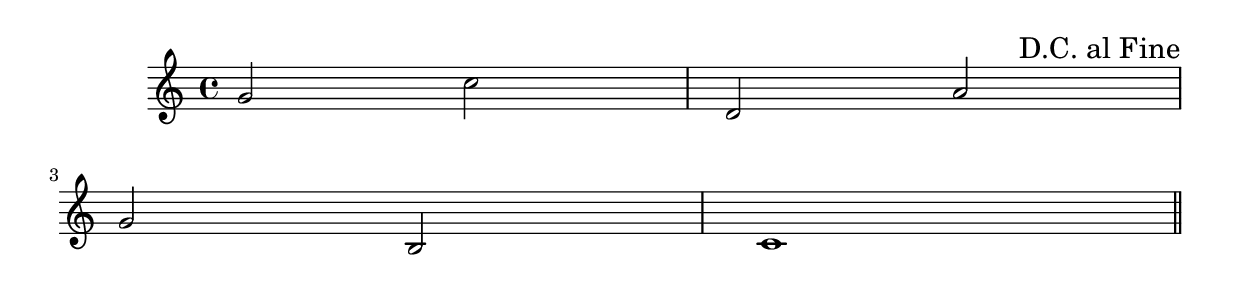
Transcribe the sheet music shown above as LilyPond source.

%% Do not edit this file; it is automatically
%% generated from LSR http://lsr.dsi.unimi.it
%% This file is in the public domain.
\version "2.13.31"

\header {
%% Translation of GIT committish: 4ab2514496ac3d88a9f3121a76f890c97cedcf4e

  texidoces = "

Se pueden imprimir marcas al final de la línea actual, en vez de al
principio de la línea siguiente.  En estos casos, puede ser preferible
alinear el borde derecho de la marca con la línea divisoria.

"
  doctitlees = "Imprimir marcas al final de una línea"
  lsrtags = "text"


%% Translation of GIT committish: 4ab2514496ac3d88a9f3121a76f890c97cedcf4e
  texidocfr = "
Les indications textuelles peuvent être imprimées à la fin d'une ligne
plutôt qu'en tête de la suivante.  Pensez alors à aligner l'extrémité
droite de l'indication sur la barre de mesure.

"
  doctitlefr = "Indication texuelle en fin de ligne"


  texidoc = "
Marks can be printed at the end of the current line, instead of the
beginning of the following line.  In such cases, it might be preferable
to align the right end of the mark with the bar line.

"
  doctitle = "Printing marks at the end of a line"
} % begin verbatim

\relative c'' {
  g2 c
  d,2 a'
  \once \override Score.RehearsalMark #'break-visibility = #end-of-line-visible
  \once \override Score.RehearsalMark #'self-alignment-X = #RIGHT
  \mark "D.C. al Fine"
  \break
  g2 b,
  c1 \bar "||"
}

